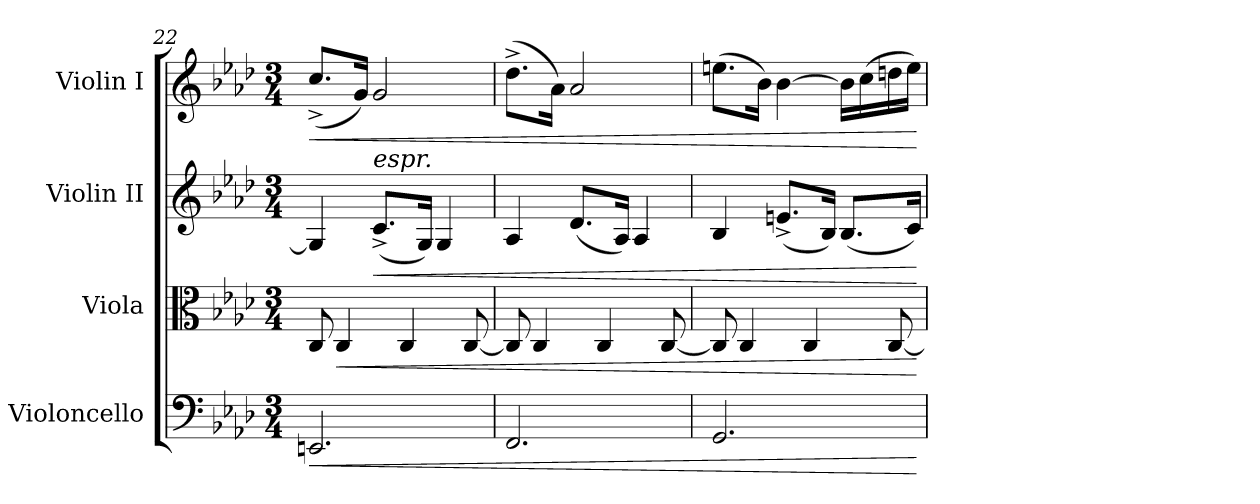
**kern	**dynam	**kern	**dynam	**kern	**dynam	**kern	**dynam
*part4	*part4	*part3	*part3	*part2	*part2	*part1	*part1
*staff4	*staff4	*staff3	*staff3	*staff2	*staff2	*staff1	*staff1
*I"Violoncello	*	*I"Viola	*	*I"Violin II	*	*I"Violin I	*
*I'Vc	*	*I'Vla	*	*I'Vln	*	*I'Vln	*
*clefF4	*	*clefC3	*	*clefG2	*	*clefG2	*
*k[b-e-a-d-]	*	*k[b-e-a-d-]	*	*k[b-e-a-d-]	*	*k[b-e-a-d-]	*
*M3/4	*	*M3/4	*	*M3/4	*	*M3/4	*
=22	=22	=22	=22	=22	=22	=22	=22
!	!LO:HP:b	!	!	!	!	!	!LO:HP:b
2.EEn/	<	8C/	.	4G/]	.	(8.cc^/L	<
!	!	!	!LO:HP:b	!	!	!	!
.	.	4C/	<	.	.	.	.
.	.	.	.	.	.	16g/Jk)	.
!	!	!	!	!LO:TX:a:i:t=espr.	!	!	!
!	!	!	!	!	!LO:HP:b	!	!
.	.	.	.	(8.c^/L	<	2g/	.
.	.	4C/	.	.	.	.	.
.	.	.	.	16G/Jk)	.	.	.
.	.	.	.	4G/	.	.	.
.	.	[8C/	.	.	.	.	.
=23	=23	=23	=23	=23	=23	=23	=23
2.FF/	.	8C/]	.	4A-/	.	(8.dd-^\L	.
.	.	4C/	.	.	.	.	.
.	.	.	.	.	.	16a-\Jk)	.
.	.	.	.	(8.d-/L	.	2a-/	.
.	.	4C/	.	.	.	.	.
.	.	.	.	16A-/Jk)	.	.	.
.	.	.	.	4A-/	.	.	.
.	.	[8C/	.	.	.	.	.
!!LO:LB:g=z
=24	=24	=24	=24	=24	=24	=24	=24
2.GG/	.	8C/]	.	4B-/	.	(8.een\L	.
.	.	4C/	.	.	.	.	.
.	.	.	.	.	.	16b-\Jk)	.
.	.	.	.	(8.en^/L	.	[4b-\	.
.	.	4C/	.	.	.	.	.
.	.	.	.	16B-/Jk)	.	.	.
.	.	.	.	(8.B-/L	.	16b-\LL]	.
.	.	.	.	.	.	(16cc\	.
.	.	[8C/	.	.	.	16ddn\	.
.	.	.	.	16c/Jk)	.	16ee\JJ)	.
.	[	.	[	.	[	.	[
=	=	=	=	=	=	=	=
*-	*-	*-	*-	*-	*-	*-	*-
